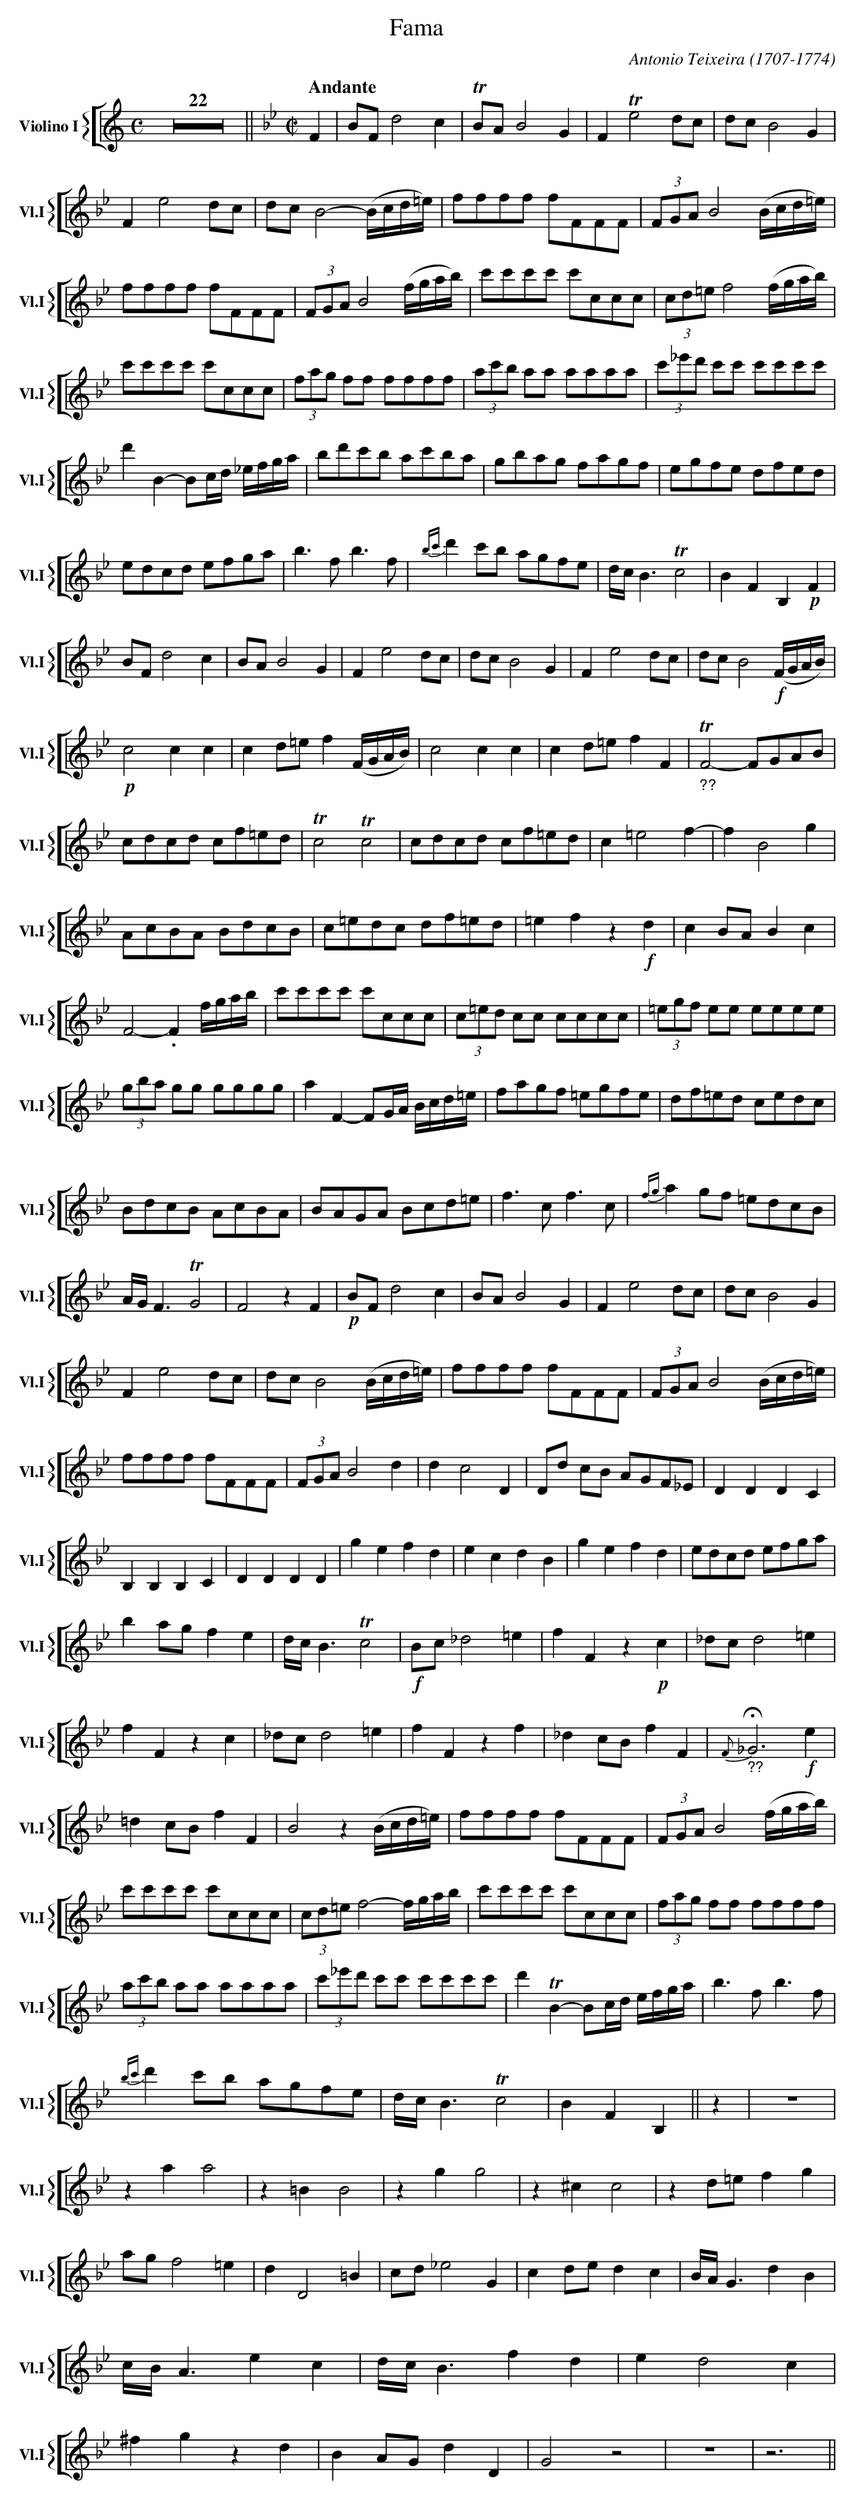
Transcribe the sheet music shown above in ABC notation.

X:1
T:Fama
C:Antonio Teixeira (1707-1774)
M:C
L:1/4
K:C
V: 7 clef=treble name="Violino I" sname="Vl.I"
%%staves [{ 7 }]
     Z22 || \
[M:C|] [K:Bb] [Q: "Andante"] F | B/F/ d2 c | !trill!B/A/ B2G | \
     F!trill!e2d/c/ | d/c/ B2G | Fe2d/c/ | d/c/ B2-(B//c//d//=e//) | f/f/f/f/ f/F/F/F/ | \
     (3F/G/A/ B2 (B//c//d//=e//) | f/f/f/f/ f/F/F/F/ | (3F/G/A/ B2 (f//g//a//b//) |\
     c'/c'/c'/c'/ c'/c/c/c/ | (3c/d/=e/ f2 (f//g//a//b//) | c'/c'/c'/c'/ c'/c/c/c/ | \
     (3f/a/g/  f/f/ f/f/f/f/ | (3a/c'/b/  a/a/ a/a/a/a/ | (3c'/_e'/d'/  c'/c'/ c'/c'/c'/c'/ | \
     d'B-B/c//d// _e//f//g//a// | b/d'/c'/b/ a/c'/b/a/| g/b/a/g/ f/a/g/f/ | \
     e/g/f/e/ d/f/e/d/ | e/d/c/d/ e/f/g/a/ | b>fb>f| {bc'}d' c'/b/ a/g/f/e/ | \
     d//c// B3/2 !trill!c2| BFB,!p!F| B/F/ d2c| B/A/ B2G|Fe2d/c/| d/c/ B2G|Fe2d/c/|d/c/ B2 !f!(F//G//A//B//) | \
     !p!c2cc|cd/=e/f (F//G//A//B//) | c2cc|cd/=e/fF|"_??"!trill!F2-F/G/A/B/ | c/d/c/d/ c/f/=e/d/ | !trill!c2 !trill!c2 | \
     c/d/c/d/ c/f/=e/d/ | c=e2f -| fB2g| A/c/B/A/ B/d/c/B/ | c/=e/d/c/ d/f/=e/d/ | =efz \
     !f!d| cB/A/ Bc| F2-.F f//g//a//b// | c'/c'/c'/c'/ c'/c/c/c/ | \
     (3c/=e/d/ c/c/ c/c/c/c/ | (3=e/g/f/ e/e/ e/e/e/e/ | (3g/b/a/ g/g/ g/g/g/g/ |\
     aF-F/G//A// B//c//d//=e// | f/a/g/f/ =e/g/f/e/ | \
     d/f/=e/d/ c/e/d/c/ | B/d/c/B/ A/c/B/A/ | B/A/G/A/ B/c/d/=e/ | f>cf>c| {fg}ag/f/ =e/d/c/B/ | \
     A//G// F3/2 !trill!G2 | F2zF|!p!B/F/ d2 c | B/A/ B2G | Fe2d/c/ | d/c/ B2G | Fe2d/c/ | \
     d/c/ B2 (B//c//d//=e//) | f/f/f/f/ f/F/F/F/ | \
     (3F/G/A/ B2 (B//c//d//=e//) | f/f/f/f/ f/F/F/F/ | (3F/G/A/ B2 d | dc2D| \
     D/d/ c/B/ A/G/F/_E/ |DDDC|B,B,B,C|DDDD|gefd|ecdB|gefd| e/d/c/d/ e/f/g/a/ | b a/g/ fe| \
     d//c// B3/2 !trill!c2 | !f!B/c/ _d2=e | fFz!p!c | _d/c/ d2=e| fFzc| _d/c/ d2=e| fFzf | \
     _dc/B/fF| "_??" {F}!fermata!_G3!f!e | =dc/B/fF| B2z (B//c//d//=e//) | f/f/f/f/ f/F/F/F/ | \
    (3F/G/A/ B2 (f//g//a//b//)| \
     c'/c'/c'/c'/ c'/c/c/c/ | (3c/d/=e/ f2 -f//g//a//b// | c'/c'/c'/c'/ c'/c/c/c/ | \
     (3f/a/g/  f/f/ f/f/f/f/ | (3a/c'/b/  a/a/ a/a/a/a/ | (3c'/_e'/d'/  c'/c'/ c'/c'/c'/c'/ | \
     d'!trill!B-B/c//d// e//f//g//a// |  b>fb>f| {bc'}d' c'/b/ a/g/f/e/ | \
     d//c// B3/2 !trill!c2| BFB,|| z| z4|zaa2|z=BB2|zgg2|z^cc2|zd/=e/fg|a/g/f2=e|dD2=B| \
     c/d/_e2G|cd/e/dc| B//A// G3/2 dB| c//B// A3/2 ec| d//c// B3/2fd| ed2c|^fgzd| \
     BA/G/dD|G2z2|z4|z3 || \
